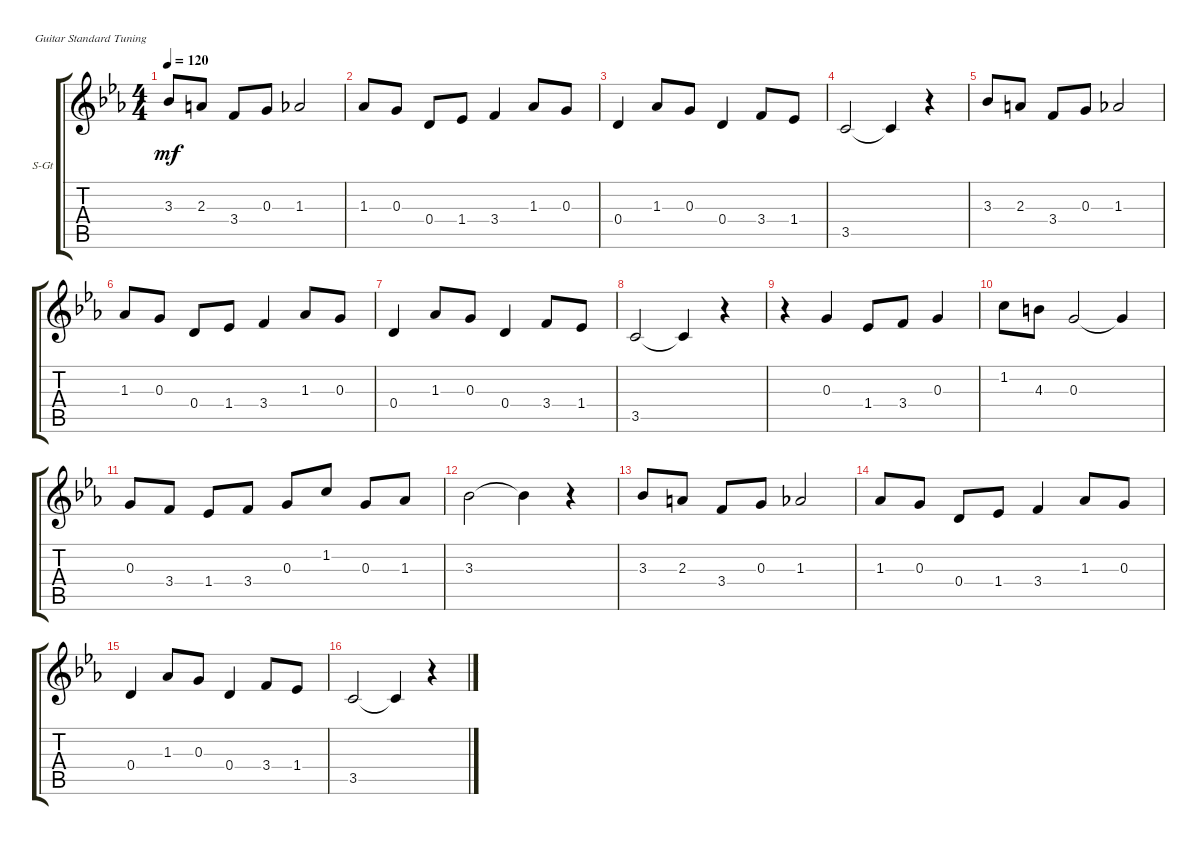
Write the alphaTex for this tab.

\defaultSystemsLayout 4
\bracketExtendMode groupsimilarinstruments
\firstSystemTrackNameOrientation horizontal
\otherSystemsTrackNameOrientation horizontal
\track ("Steel Guitar" "S-Gt") {instrument acousticguitarsteel}
\staff {score tabs}
\tuning (E4 B3 G3 D3 A2 E2)
\ts (4 4)
\tempo 120
\clef g2
\ks eb
3.3.8{dy mf} 2.3.8 3.4.8 0.3.8 1.3.2 |
1.3.8 0.3.8 0.4.8 1.4.8 3.4.4 1.3.8 0.3.8 |
0.4.4 1.3.8 0.3.8 0.4.4 3.4.8 1.4.8 |
3.5.2 3.5{t}.4 r.4 |
3.3.8 2.3.8 3.4.8 0.3.8 1.3.2 |
1.3.8 0.3.8 0.4.8 1.4.8 3.4.4 1.3.8 0.3.8 |
0.4.4 1.3.8 0.3.8 0.4.4 3.4.8 1.4.8 |
3.5.2 3.5{t}.4 r.4 |
r.4 0.3.4 1.4.8 3.4.8 0.3.4 |
1.2.8 4.3.8 0.3.2 0.3{t}.4 |
0.3.8 3.4.8 1.4.8 3.4.8 0.3.8 1.2.8 0.3.8 1.3.8 |
3.3.2 3.3{t}.4 r.4 |
3.3.8 2.3.8 3.4.8 0.3.8 1.3.2 |
1.3.8 0.3.8 0.4.8 1.4.8 3.4.4 1.3.8 0.3.8 |
0.4.4 1.3.8 0.3.8 0.4.4 3.4.8 1.4.8 |
3.5.2 3.5{t}.4 r.4
